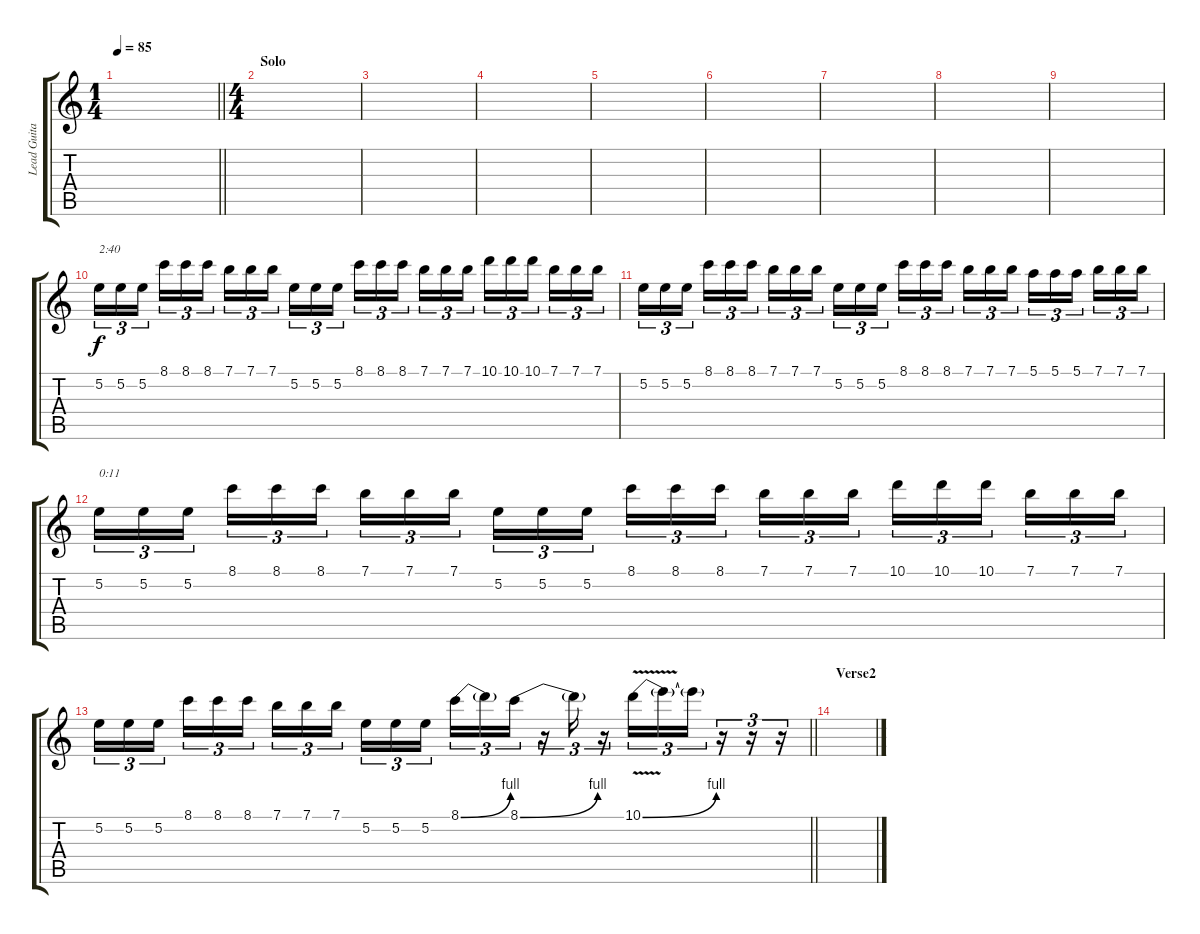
\track ("Lead Guitar" "Lead Guita") {instrument distortionguitar}
\staff {score tabs}
\tuning (E4 B3 G3 D3 A2 E2) {hide}
\ts (1 4)
\tempo 85
\clef g2
\barLineRight lightlight
\ks c
|
\ts (4 4)
\section ("" "Solo")
|
|
|
|
|
|
|
|
5.2.16{tu (3 2) txt "2:40"} 5.2.16{tu (3 2)} 5.2.16{tu (3 2)} 8.1.16{tu (3 2)} 8.1.16{tu (3 2)} 8.1.16{tu (3 2)} 7.1.16{tu (3 2)} 7.1.16{tu (3 2)} 7.1.16{tu (3 2)} 5.2.16{tu (3 2)} 5.2.16{tu (3 2)} 5.2.16{tu (3 2)} 8.1.16{tu (3 2)} 8.1.16{tu (3 2)} 8.1.16{tu (3 2)} 7.1.16{tu (3 2)} 7.1.16{tu (3 2)} 7.1.16{tu (3 2)} 10.1.16{tu (3 2)} 10.1.16{tu (3 2)} 10.1.16{tu (3 2)} 7.1.16{tu (3 2)} 7.1.16{tu (3 2)} 7.1.16{tu (3 2)} |
5.2.16{tu (3 2)} 5.2.16{tu (3 2)} 5.2.16{tu (3 2)} 8.1.16{tu (3 2)} 8.1.16{tu (3 2)} 8.1.16{tu (3 2)} 7.1.16{tu (3 2)} 7.1.16{tu (3 2)} 7.1.16{tu (3 2)} 5.2.16{tu (3 2)} 5.2.16{tu (3 2)} 5.2.16{tu (3 2)} 8.1.16{tu (3 2)} 8.1.16{tu (3 2)} 8.1.16{tu (3 2)} 7.1.16{tu (3 2)} 7.1.16{tu (3 2)} 7.1.16{tu (3 2)} 5.1.16{tu (3 2)} 5.1.16{tu (3 2)} 5.1.16{tu (3 2)} 7.1.16{tu (3 2)} 7.1.16{tu (3 2)} 7.1.16{tu (3 2)} |
5.2.16{tu (3 2) txt "0:11"} 5.2.16{tu (3 2)} 5.2.16{tu (3 2)} 8.1.16{tu (3 2)} 8.1.16{tu (3 2)} 8.1.16{tu (3 2)} 7.1.16{tu (3 2)} 7.1.16{tu (3 2)} 7.1.16{tu (3 2)} 5.2.16{tu (3 2)} 5.2.16{tu (3 2)} 5.2.16{tu (3 2)} 8.1.16{tu (3 2)} 8.1.16{tu (3 2)} 8.1.16{tu (3 2)} 7.1.16{tu (3 2)} 7.1.16{tu (3 2)} 7.1.16{tu (3 2)} 10.1.16{tu (3 2)} 10.1.16{tu (3 2)} 10.1.16{tu (3 2)} 7.1.16{tu (3 2)} 7.1.16{tu (3 2)} 7.1.16{tu (3 2)} |
\barLineRight lightlight
5.2.16{tu (3 2)} 5.2.16{tu (3 2)} 5.2.16{tu (3 2)} 8.1.16{tu (3 2)} 8.1.16{tu (3 2)} 8.1.16{tu (3 2)} 7.1.16{tu (3 2)} 7.1.16{tu (3 2)} 7.1.16{tu (3 2)} 5.2.16{tu (3 2)} 5.2.16{tu (3 2)} 5.2.16{tu (3 2)} 8.1{be (bend 0 0 60 4)}.16{tu (3 2)} 8.1{t}.16{tu (3 2)} 8.1{be (bend 0 0 60 4)}.16{tu (3 2)} r.16{tu (3 2)} 8.1{t}.16{tu (3 2)} r.16{tu (3 2)} 10.1{be (bend 0 0 60 4) v}.16{tu (3 2)} 10.1{t}.16{tu (3 2)} 10.1{t}.16{tu (3 2)} r.16{tu (3 2)} r.16{tu (3 2)} r.16{tu (3 2)} |
\section ("" "Verse2")
